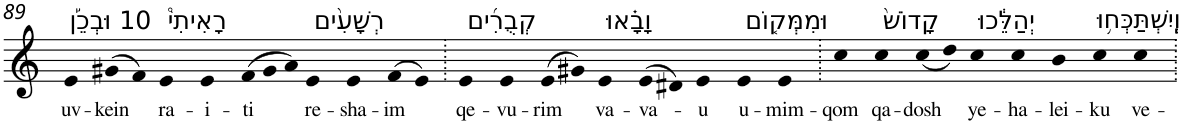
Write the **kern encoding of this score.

**kern	**text
*part1	*part1
*staff1	*staff1
*I"Piano	*
*I'Pno	*
!!LO:PB:g=z
*clefG2	*
*k[]	*
=89	=89
!LO:TX:a:t=10 וּבְכֵ֡ן	!
!	!LO:LY:b
4e	uv-
!	!LO:LY:b
(>8g#X	-kein
8f)	.
!LO:TX:a:t=רָאִיתִי֩	!
!	!LO:LY:b
4e	ra-
!	!LO:LY:b
4e	-i-
*Xtuplet	*
!	!LO:LY:b
(>12f	-ti
12g#	.
12a)	.
!LO:TX:a:t=רְשָׁעִ֨ים	!
!	!LO:LY:b
4e	re-
!	!LO:LY:b
4e	-sha-
!	!LO:LY:b
(>8f	-im
8e)	.
=90.	=90.
!LO:TX:a:t=קְבֻרִ֜ים	!
!	!LO:LY:b
4e	qe-
!	!LO:LY:b
4e	-vu-
!	!LO:LY:b
(>8e	-rim
8g#X)	.
!LO:TX:a:t=וָבָ֗אוּ	!
!	!LO:LY:b
4e	va-
!	!LO:LY:b
(>8e	-va-
8d#X)	.
!	!LO:LY:b
4e	-u
!LO:TX:a:t=וּמִמְּק֤וֹם	!
!	!LO:LY:b
4e	u-
!	!LO:LY:b
4e	-mim-
=91.	=91.
!	!LO:LY:b
4cc	-qom
!LO:TX:a:t=קָדוֹשׁ֙	!
!	!LO:LY:b
4cc	qa-
!	!LO:LY:b
(<8cc	-dosh
8dd)	.
!LO:TX:a:t=יְהַלֵּ֔כוּ	!
!	!LO:LY:b
4cc	ye-
!	!LO:LY:b
4cc	-ha-
!	!LO:LY:b
4b	-lei-
!	!LO:LY:b
4cc	-ku
!LO:TX:a:t=וְיִֽשְׁתַּכְּח֥וּ	!
!	!LO:LY:b
4cc	ve-
=.	=.
*-	*-
